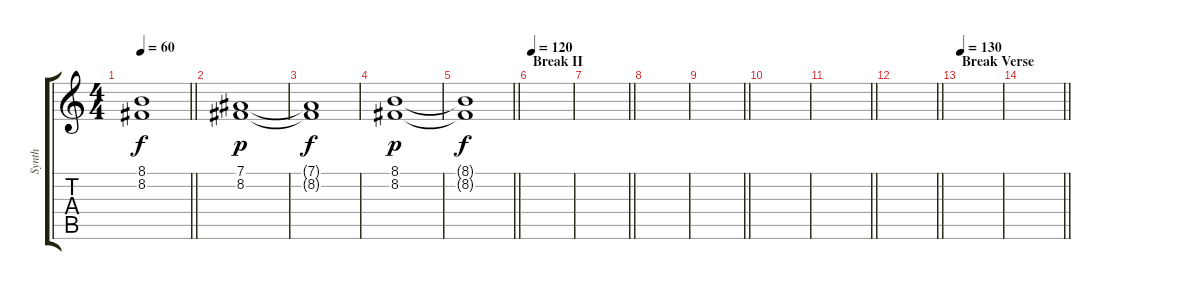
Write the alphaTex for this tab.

\track ("Synth" "Synth") {instrument pad4choir}
\staff {score tabs}
\tuning (Eb4 Bb3 Gb3 Db3 Ab2 Eb2) {hide}
\ts (4 4)
\tempo 60
\clef g2
\barLineRight lightlight
\ks c
(8.1{t} 8.2{t}).1{dy f} |
(7.1 8.2).1{dy p} |
(7.1{t} 8.2{t}).1{dy f} |
(8.1 8.2).1{dy p} |
\barLineRight lightlight
(8.1{t} 8.2{t}).1{dy f} |
\section ("" "Break II")
\tempo 120
|
\barLineRight lightlight
|
|
\barLineRight lightlight
|
|
\barLineRight lightlight
|
\barLineRight lightlight
|
\section ("" "Break Verse")
\tempo 130
|
\barLineRight lightlight
